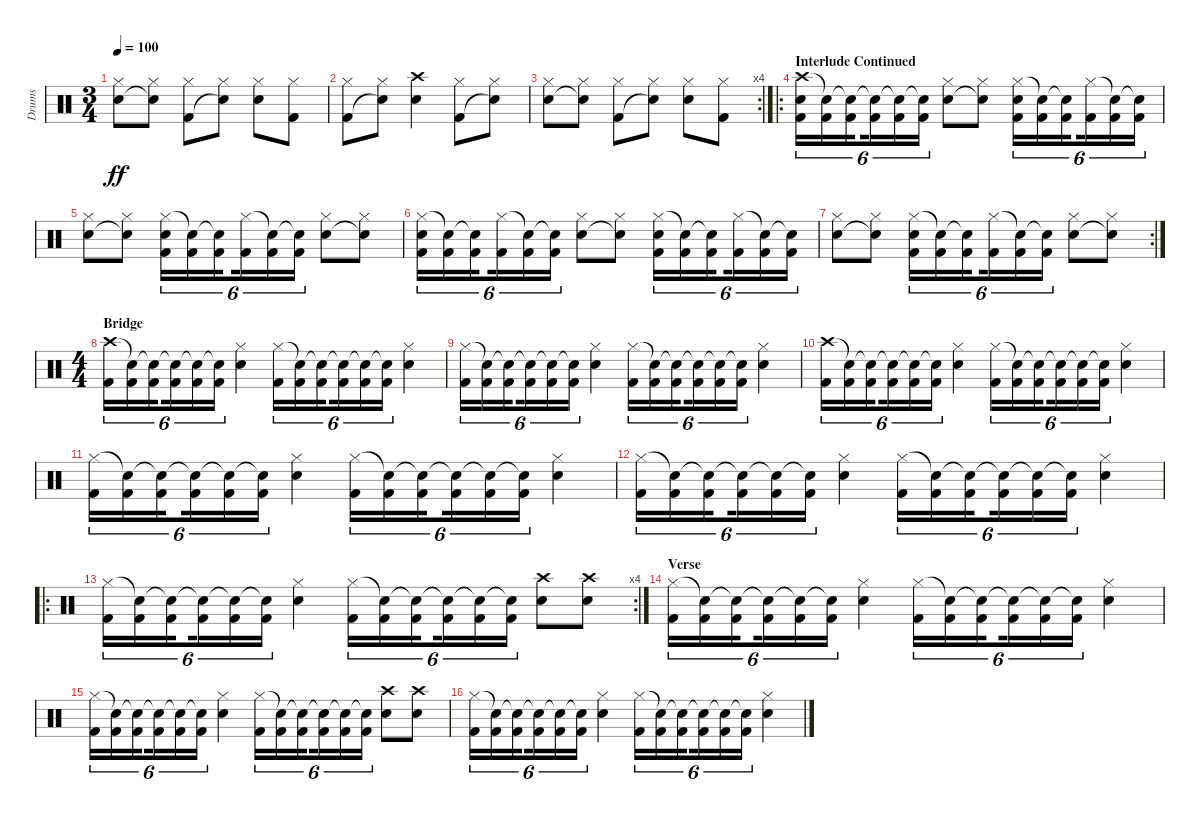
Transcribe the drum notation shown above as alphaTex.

\track ("Drums" "Drums") {instrument percussion}
\staff {score}
\articulation defaults
\ts (3 4)
\tempo 100
\clef neutral
\ks c
("Hi-Hat (closed)" "Snare (hit) 2").8{dy ff} ("Hi-Hat (closed)" "Snare (hit)"{t}).8 ("Hi-Hat (closed)" "Kick (hit) 2").8 ("Hi-Hat (closed)" "Snare (hit)"{t}).8 ("Hi-Hat (closed)" "Snare (hit) 2").8 ("Hi-Hat (closed)" "Kick (hit) 2").8 |
("Hi-Hat (closed)" "Kick (hit) 2").8 ("Hi-Hat (closed)" "Snare (hit)"{t}).8 ("Crash high (hit)" "Snare (hit) 2").4 ("Hi-Hat (closed)" "Kick (hit) 2").8 ("Hi-Hat (closed)" "Snare (hit)"{t}).8 |
\rc 4
("Hi-Hat (closed)" "Snare (hit) 2").8 ("Hi-Hat (closed)" "Snare (hit)"{t}).8 ("Hi-Hat (closed)" "Kick (hit) 2").8 ("Hi-Hat (closed)" "Snare (hit)"{t}).8 ("Hi-Hat (closed)" "Snare (hit) 2").8 ("Hi-Hat (closed)" "Kick (hit) 2").8 |
\ro
\section ("" "Interlude Continued")
("Crash high (hit)" "Snare (hit) 2" "Kick (hit) 2").16{tu (6 4)} ("Snare (hit)"{t} "Kick (hit) 2").16{tu (6 4)} ("Snare (hit)"{t} "Kick (hit) 2").16{tu (6 4) beam splitsecondary} ("Snare (hit)"{t} "Kick (hit) 2").16{tu (6 4)} ("Snare (hit)"{t} "Kick (hit) 2").16{tu (6 4)} ("Snare (hit)"{t} "Kick (hit) 2").16{tu (6 4)} ("Hi-Hat (closed)" "Snare (hit) 2").8 ("Hi-Hat (closed)" "Snare (hit)"{t}).8 ("Hi-Hat (closed)" "Snare (hit) 2" "Kick (hit) 2").16{tu (6 4)} ("Snare (hit)"{t} "Kick (hit) 2").16{tu (6 4)} ("Snare (hit)"{t} "Kick (hit) 2").16{tu (6 4) beam splitsecondary} ("Hi-Hat (closed)" "Kick (hit) 2").16{tu (6 4)} ("Snare (hit)"{t} "Kick (hit) 2").16{tu (6 4)} ("Snare (hit)"{t} "Kick (hit) 2").16{tu (6 4)} |
("Hi-Hat (closed)" "Snare (hit) 2").8 ("Hi-Hat (closed)" "Snare (hit)"{t}).8 ("Hi-Hat (closed)" "Snare (hit) 2" "Kick (hit) 2").16{tu (6 4)} ("Snare (hit)"{t} "Kick (hit) 2").16{tu (6 4)} ("Snare (hit)"{t} "Kick (hit) 2").16{tu (6 4) beam splitsecondary} ("Hi-Hat (closed)" "Kick (hit) 2").16{tu (6 4)} ("Snare (hit)"{t} "Kick (hit) 2").16{tu (6 4)} ("Snare (hit)"{t} "Kick (hit) 2").16{tu (6 4)} ("Hi-Hat (closed)" "Snare (hit) 2").8 ("Hi-Hat (closed)" "Snare (hit)"{t}).8 |
("Hi-Hat (closed)" "Snare (hit) 2" "Kick (hit) 2").16{tu (6 4)} ("Snare (hit)"{t} "Kick (hit) 2").16{tu (6 4)} ("Snare (hit)"{t} "Kick (hit) 2").16{tu (6 4) beam splitsecondary} ("Hi-Hat (closed)" "Kick (hit) 2").16{tu (6 4)} ("Snare (hit)"{t} "Kick (hit) 2").16{tu (6 4)} ("Snare (hit)"{t} "Kick (hit) 2").16{tu (6 4)} ("Hi-Hat (closed)" "Snare (hit) 2").8 ("Hi-Hat (closed)" "Snare (hit)"{t}).8 ("Hi-Hat (closed)" "Snare (hit) 2" "Kick (hit) 2").16{tu (6 4)} ("Snare (hit)"{t} "Kick (hit) 2").16{tu (6 4)} ("Snare (hit)"{t} "Kick (hit) 2").16{tu (6 4) beam splitsecondary} ("Hi-Hat (closed)" "Kick (hit) 2").16{tu (6 4)} ("Snare (hit)"{t} "Kick (hit) 2").16{tu (6 4)} ("Snare (hit)"{t} "Kick (hit) 2").16{tu (6 4)} |
\rc 2
("Hi-Hat (closed)" "Snare (hit) 2").8 ("Hi-Hat (closed)" "Snare (hit)"{t}).8 ("Hi-Hat (closed)" "Snare (hit) 2" "Kick (hit) 2").16{tu (6 4)} ("Snare (hit)"{t} "Kick (hit) 2").16{tu (6 4)} ("Snare (hit)"{t} "Kick (hit) 2").16{tu (6 4) beam splitsecondary} ("Hi-Hat (closed)" "Kick (hit) 2").16{tu (6 4)} ("Snare (hit)"{t} "Kick (hit) 2").16{tu (6 4)} ("Snare (hit)"{t} "Kick (hit) 2").16{tu (6 4)} ("Hi-Hat (closed)" "Snare (hit) 2").8 ("Hi-Hat (closed)" "Snare (hit)"{t}).8 |
\ts (4 4)
\section ("" "Bridge")
("Crash high (hit)" "Kick (hit) 2").16{tu (6 4)} ("Snare (hit)"{t} "Kick (hit) 2").16{tu (6 4)} ("Snare (hit)"{t} "Kick (hit) 2").16{tu (6 4) beam splitsecondary} ("Snare (hit)"{t} "Kick (hit) 2").16{tu (6 4)} ("Snare (hit)"{t} "Kick (hit) 2").16{tu (6 4)} ("Snare (hit)"{t} "Kick (hit) 2").16{tu (6 4)} ("Hi-Hat (closed)" "Snare (hit) 2").4 ("Hi-Hat (closed)" "Kick (hit) 2").16{tu (6 4)} ("Snare (hit)"{t} "Kick (hit) 2").16{tu (6 4)} ("Snare (hit)"{t} "Kick (hit) 2").16{tu (6 4) beam splitsecondary} ("Snare (hit)"{t} "Kick (hit) 2").16{tu (6 4)} ("Snare (hit)"{t} "Kick (hit) 2").16{tu (6 4)} ("Snare (hit)"{t} "Kick (hit) 2").16{tu (6 4)} ("Hi-Hat (closed)" "Snare (hit) 2").4 |
("Hi-Hat (closed)" "Kick (hit) 2").16{tu (6 4)} ("Snare (hit)"{t} "Kick (hit) 2").16{tu (6 4)} ("Snare (hit)"{t} "Kick (hit) 2").16{tu (6 4) beam splitsecondary} ("Snare (hit)"{t} "Kick (hit) 2").16{tu (6 4)} ("Snare (hit)"{t} "Kick (hit) 2").16{tu (6 4)} ("Snare (hit)"{t} "Kick (hit) 2").16{tu (6 4)} ("Hi-Hat (closed)" "Snare (hit) 2").4 ("Hi-Hat (closed)" "Kick (hit) 2").16{tu (6 4)} ("Snare (hit)"{t} "Kick (hit) 2").16{tu (6 4)} ("Snare (hit)"{t} "Kick (hit) 2").16{tu (6 4) beam splitsecondary} ("Snare (hit)"{t} "Kick (hit) 2").16{tu (6 4)} ("Snare (hit)"{t} "Kick (hit) 2").16{tu (6 4)} ("Snare (hit)"{t} "Kick (hit) 2").16{tu (6 4)} ("Hi-Hat (closed)" "Snare (hit) 2").4 |
("Crash high (hit)" "Kick (hit) 2").16{tu (6 4)} ("Snare (hit)"{t} "Kick (hit) 2").16{tu (6 4)} ("Snare (hit)"{t} "Kick (hit) 2").16{tu (6 4) beam splitsecondary} ("Snare (hit)"{t} "Kick (hit) 2").16{tu (6 4)} ("Snare (hit)"{t} "Kick (hit) 2").16{tu (6 4)} ("Snare (hit)"{t} "Kick (hit) 2").16{tu (6 4)} ("Hi-Hat (closed)" "Snare (hit) 2").4 ("Hi-Hat (closed)" "Kick (hit) 2").16{tu (6 4)} ("Snare (hit)"{t} "Kick (hit) 2").16{tu (6 4)} ("Snare (hit)"{t} "Kick (hit) 2").16{tu (6 4) beam splitsecondary} ("Snare (hit)"{t} "Kick (hit) 2").16{tu (6 4)} ("Snare (hit)"{t} "Kick (hit) 2").16{tu (6 4)} ("Snare (hit)"{t} "Kick (hit) 2").16{tu (6 4)} ("Hi-Hat (closed)" "Snare (hit) 2").4 |
("Hi-Hat (closed)" "Kick (hit) 2").16{tu (6 4)} ("Snare (hit)"{t} "Kick (hit) 2").16{tu (6 4)} ("Snare (hit)"{t} "Kick (hit) 2").16{tu (6 4) beam splitsecondary} ("Snare (hit)"{t} "Kick (hit) 2").16{tu (6 4)} ("Snare (hit)"{t} "Kick (hit) 2").16{tu (6 4)} ("Snare (hit)"{t} "Kick (hit) 2").16{tu (6 4)} ("Hi-Hat (closed)" "Snare (hit) 2").4 ("Hi-Hat (closed)" "Kick (hit) 2").16{tu (6 4)} ("Snare (hit)"{t} "Kick (hit) 2").16{tu (6 4)} ("Snare (hit)"{t} "Kick (hit) 2").16{tu (6 4) beam splitsecondary} ("Snare (hit)"{t} "Kick (hit) 2").16{tu (6 4)} ("Snare (hit)"{t} "Kick (hit) 2").16{tu (6 4)} ("Snare (hit)"{t} "Kick (hit) 2").16{tu (6 4)} ("Hi-Hat (closed)" "Snare (hit) 2").4 |
("Hi-Hat (closed)" "Kick (hit) 2").16{tu (6 4)} ("Snare (hit)"{t} "Kick (hit) 2").16{tu (6 4)} ("Snare (hit)"{t} "Kick (hit) 2").16{tu (6 4) beam splitsecondary} ("Snare (hit)"{t} "Kick (hit) 2").16{tu (6 4)} ("Snare (hit)"{t} "Kick (hit) 2").16{tu (6 4)} ("Snare (hit)"{t} "Kick (hit) 2").16{tu (6 4)} ("Hi-Hat (closed)" "Snare (hit) 2").4 ("Hi-Hat (closed)" "Kick (hit) 2").16{tu (6 4)} ("Snare (hit)"{t} "Kick (hit) 2").16{tu (6 4)} ("Snare (hit)"{t} "Kick (hit) 2").16{tu (6 4) beam splitsecondary} ("Snare (hit)"{t} "Kick (hit) 2").16{tu (6 4)} ("Snare (hit)"{t} "Kick (hit) 2").16{tu (6 4)} ("Snare (hit)"{t} "Kick (hit) 2").16{tu (6 4)} ("Hi-Hat (closed)" "Snare (hit) 2").4 |
\ro
\rc 4
("Hi-Hat (closed)" "Kick (hit) 2").16{tu (6 4)} ("Snare (hit)"{t} "Kick (hit) 2").16{tu (6 4)} ("Snare (hit)"{t} "Kick (hit) 2").16{tu (6 4) beam splitsecondary} ("Snare (hit)"{t} "Kick (hit) 2").16{tu (6 4)} ("Snare (hit)"{t} "Kick (hit) 2").16{tu (6 4)} ("Snare (hit)"{t} "Kick (hit) 2").16{tu (6 4)} ("Hi-Hat (closed)" "Snare (hit) 2").4 ("Hi-Hat (closed)" "Kick (hit) 2").16{tu (6 4)} ("Snare (hit)"{t} "Kick (hit) 2").16{tu (6 4)} ("Snare (hit)"{t} "Kick (hit) 2").16{tu (6 4) beam splitsecondary} ("Snare (hit)"{t} "Kick (hit) 2").16{tu (6 4)} ("Snare (hit)"{t} "Kick (hit) 2").16{tu (6 4)} ("Snare (hit)"{t} "Kick (hit) 2").16{tu (6 4)} ("Crash high (hit)" "Snare (hit) 2").8 ("Crash high (hit)" "Snare (hit) 2").8 |
\section ("" "Verse ")
("Hi-Hat (closed)" "Kick (hit) 2").16{tu (6 4)} ("Snare (hit)"{t} "Kick (hit) 2").16{tu (6 4)} ("Snare (hit)"{t} "Kick (hit) 2").16{tu (6 4) beam splitsecondary} ("Snare (hit)"{t} "Kick (hit) 2").16{tu (6 4)} ("Snare (hit)"{t} "Kick (hit) 2").16{tu (6 4)} ("Snare (hit)"{t} "Kick (hit) 2").16{tu (6 4)} ("Hi-Hat (closed)" "Snare (hit) 2").4 ("Hi-Hat (closed)" "Kick (hit) 2").16{tu (6 4)} ("Snare (hit)"{t} "Kick (hit) 2").16{tu (6 4)} ("Snare (hit)"{t} "Kick (hit) 2").16{tu (6 4) beam splitsecondary} ("Snare (hit)"{t} "Kick (hit) 2").16{tu (6 4)} ("Snare (hit)"{t} "Kick (hit) 2").16{tu (6 4)} ("Snare (hit)"{t} "Kick (hit) 2").16{tu (6 4)} ("Hi-Hat (closed)" "Snare (hit) 2").4 |
("Hi-Hat (closed)" "Kick (hit) 2").16{tu (6 4)} ("Snare (hit)"{t} "Kick (hit) 2").16{tu (6 4)} ("Snare (hit)"{t} "Kick (hit) 2").16{tu (6 4) beam splitsecondary} ("Snare (hit)"{t} "Kick (hit) 2").16{tu (6 4)} ("Snare (hit)"{t} "Kick (hit) 2").16{tu (6 4)} ("Snare (hit)"{t} "Kick (hit) 2").16{tu (6 4)} ("Hi-Hat (closed)" "Snare (hit) 2").4 ("Hi-Hat (closed)" "Kick (hit) 2").16{tu (6 4)} ("Snare (hit)"{t} "Kick (hit) 2").16{tu (6 4)} ("Snare (hit)"{t} "Kick (hit) 2").16{tu (6 4) beam splitsecondary} ("Snare (hit)"{t} "Kick (hit) 2").16{tu (6 4)} ("Snare (hit)"{t} "Kick (hit) 2").16{tu (6 4)} ("Snare (hit)"{t} "Kick (hit) 2").16{tu (6 4)} ("Crash high (hit)" "Snare (hit) 2").8 ("Crash high (hit)" "Snare (hit) 2").8 |
("Hi-Hat (closed)" "Kick (hit) 2").16{tu (6 4)} ("Snare (hit)"{t} "Kick (hit) 2").16{tu (6 4)} ("Snare (hit)"{t} "Kick (hit) 2").16{tu (6 4) beam splitsecondary} ("Snare (hit)"{t} "Kick (hit) 2").16{tu (6 4)} ("Snare (hit)"{t} "Kick (hit) 2").16{tu (6 4)} ("Snare (hit)"{t} "Kick (hit) 2").16{tu (6 4)} ("Hi-Hat (closed)" "Snare (hit) 2").4 ("Hi-Hat (closed)" "Kick (hit) 2").16{tu (6 4)} ("Snare (hit)"{t} "Kick (hit) 2").16{tu (6 4)} ("Snare (hit)"{t} "Kick (hit) 2").16{tu (6 4) beam splitsecondary} ("Snare (hit)"{t} "Kick (hit) 2").16{tu (6 4)} ("Snare (hit)"{t} "Kick (hit) 2").16{tu (6 4)} ("Snare (hit)"{t} "Kick (hit) 2").16{tu (6 4)} ("Hi-Hat (closed)" "Snare (hit) 2").4
